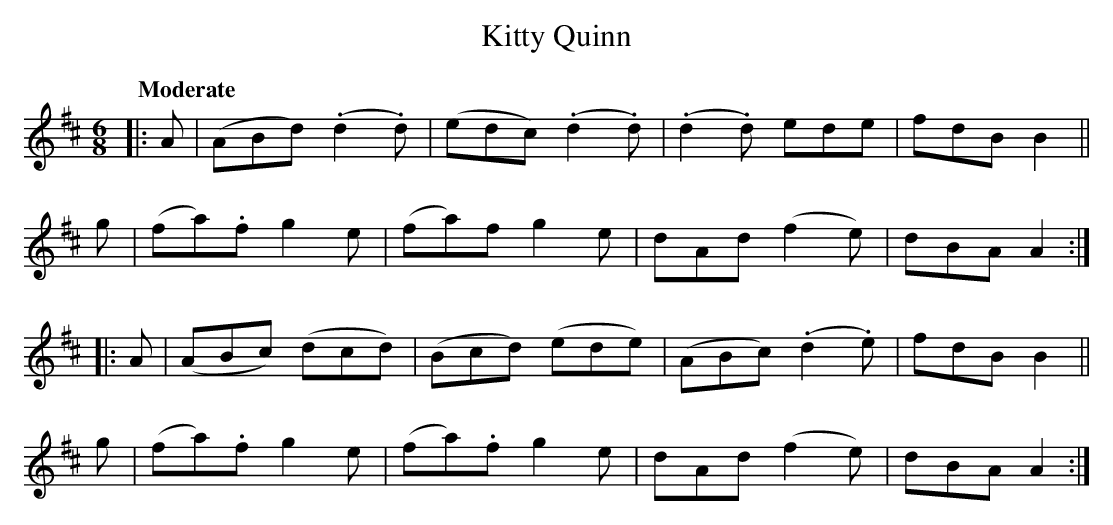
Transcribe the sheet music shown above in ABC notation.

X:1
T: Kitty Quinn
Q: "Moderate"
M: 6/8
L: 1/8
K: Amix
|: A | (ABd) (.d2.d) | (edc) (.d2.d) | (.d2.d) ede | fdB B2 ||
g | (fa).f g2e | (fa)f g2e | dAd (f2e) | dBA A2 :|
|: A | (ABc) (dcd) | (Bcd) (ede) | (ABc) (.d2.e) | fdB B2 ||
g | (fa).f g2e | (fa).f g2e | dAd (f2e) | dBA A2 :|
